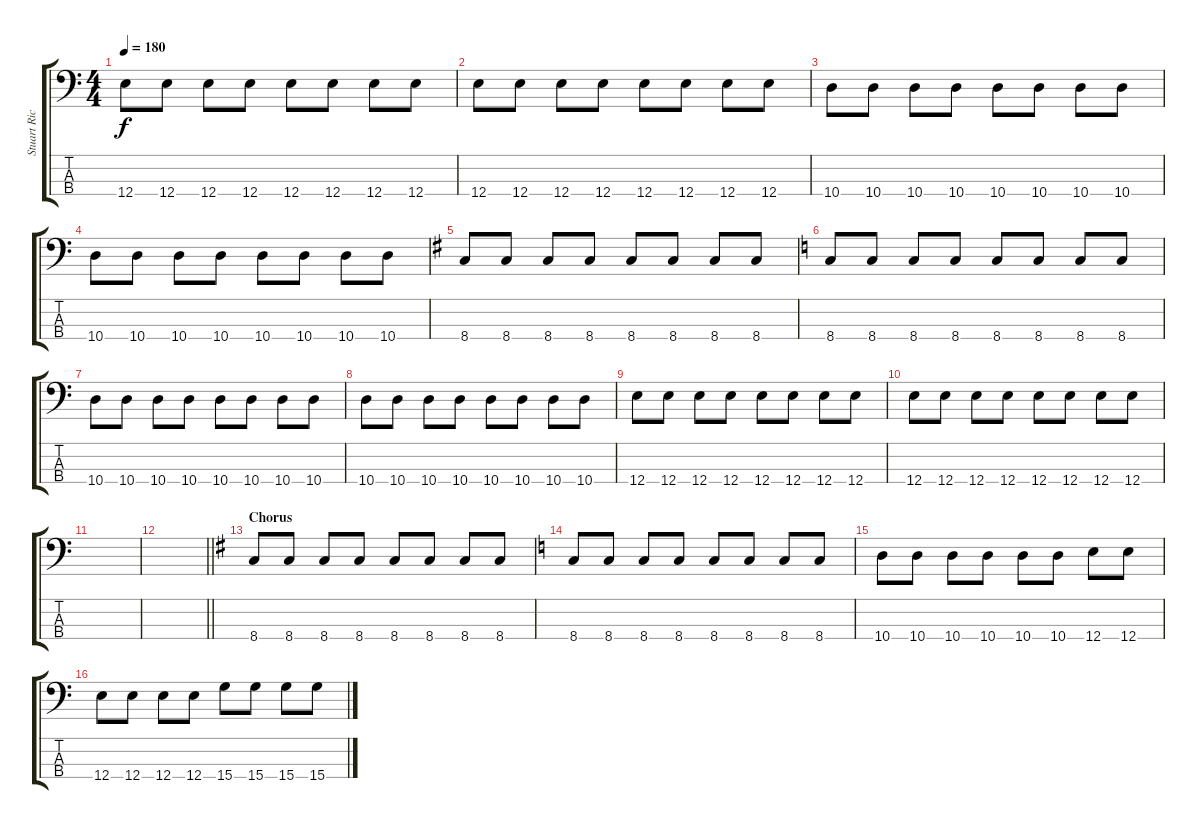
\track ("Stuart Richardson (Bass)" "Stuart Ric") {instrument electricbassfinger}
\staff {score tabs}
\tuning (G2 D2 A1 E1) {hide}
\ts (4 4)
\tempo 180
\clef f4
\ks c
12.4.8{dy f} 12.4.8 12.4.8 12.4.8 12.4.8 12.4.8 12.4.8 12.4.8 |
12.4.8 12.4.8 12.4.8 12.4.8 12.4.8 12.4.8 12.4.8 12.4.8 |
10.4.8 10.4.8 10.4.8 10.4.8 10.4.8 10.4.8 10.4.8 10.4.8 |
10.4.8 10.4.8 10.4.8 10.4.8 10.4.8 10.4.8 10.4.8 10.4.8 |
\ks g
8.4.8 8.4.8 8.4.8 8.4.8 8.4.8 8.4.8 8.4.8 8.4.8 |
\ks c
8.4.8 8.4.8 8.4.8 8.4.8 8.4.8 8.4.8 8.4.8 8.4.8 |
10.4.8 10.4.8 10.4.8 10.4.8 10.4.8 10.4.8 10.4.8 10.4.8 |
10.4.8 10.4.8 10.4.8 10.4.8 10.4.8 10.4.8 10.4.8 10.4.8 |
12.4.8 12.4.8 12.4.8 12.4.8 12.4.8 12.4.8 12.4.8 12.4.8 |
12.4.8 12.4.8 12.4.8 12.4.8 12.4.8 12.4.8 12.4.8 12.4.8 |
|
\barLineRight lightlight
|
\section ("" "Chorus")
\ks g
8.4.8 8.4.8 8.4.8 8.4.8 8.4.8 8.4.8 8.4.8 8.4.8 |
\ks c
8.4.8 8.4.8 8.4.8 8.4.8 8.4.8 8.4.8 8.4.8 8.4.8 |
10.4.8 10.4.8 10.4.8 10.4.8 10.4.8 10.4.8 12.4.8 12.4.8 |
12.4.8 12.4.8 12.4.8 12.4.8 15.4.8 15.4.8 15.4.8 15.4.8
